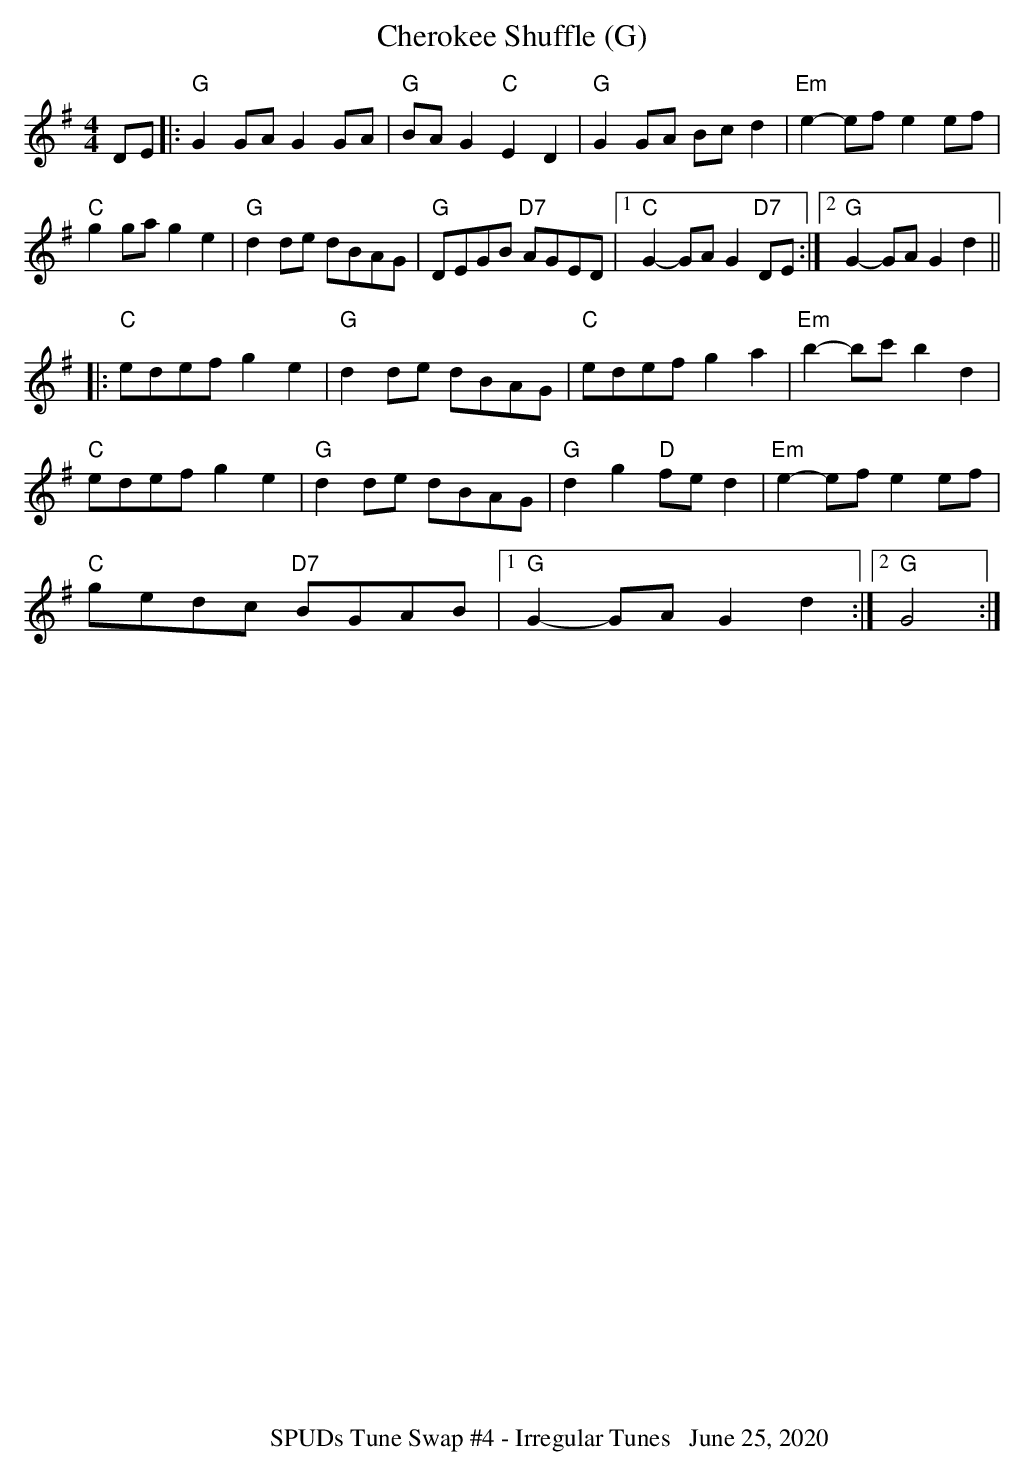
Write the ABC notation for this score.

X:1
T:Cherokee Shuffle (G)
M:4/4
L:1/4
K:G
D/2E/2|:"G"GG/2A/2 GG/2A/2|"G"B/2A/2G "C"ED|"G"GG/2A/2 B/2c/2d|"Em"e-e/2f/2 ee/2f/2|
"C"gg/2a/2 ge|"G"dd/2e/2 d/2B/2A/2G/2|"G"D/2E/2G/2B/2 "D7"A/2G/2E/2D/2|1"C"G-G/2A/2G"D7"D/2E/2:|2"G"G-G/2A/2Gd||
|:"C"e/2d/2e/2f/2 ge|"G"dd/2e/2 d/2B/2A/2G/2|"C"e/2d/2e/2f/2 g a |"Em"b-b/2c'/2bd|
"C"e/2d/2e/2f/2 ge|"G"dd/2e/2 d/2B/2A/2G/2|"G"dg "D"f/2e/2d|"Em"e-e/2f/2 ee/2f/2|
"C"g/2e/2d/2c/2 "D7"B/2G/2A/2B/2|1"G"G-G/2A/2Gd:|2"G"G2:|
